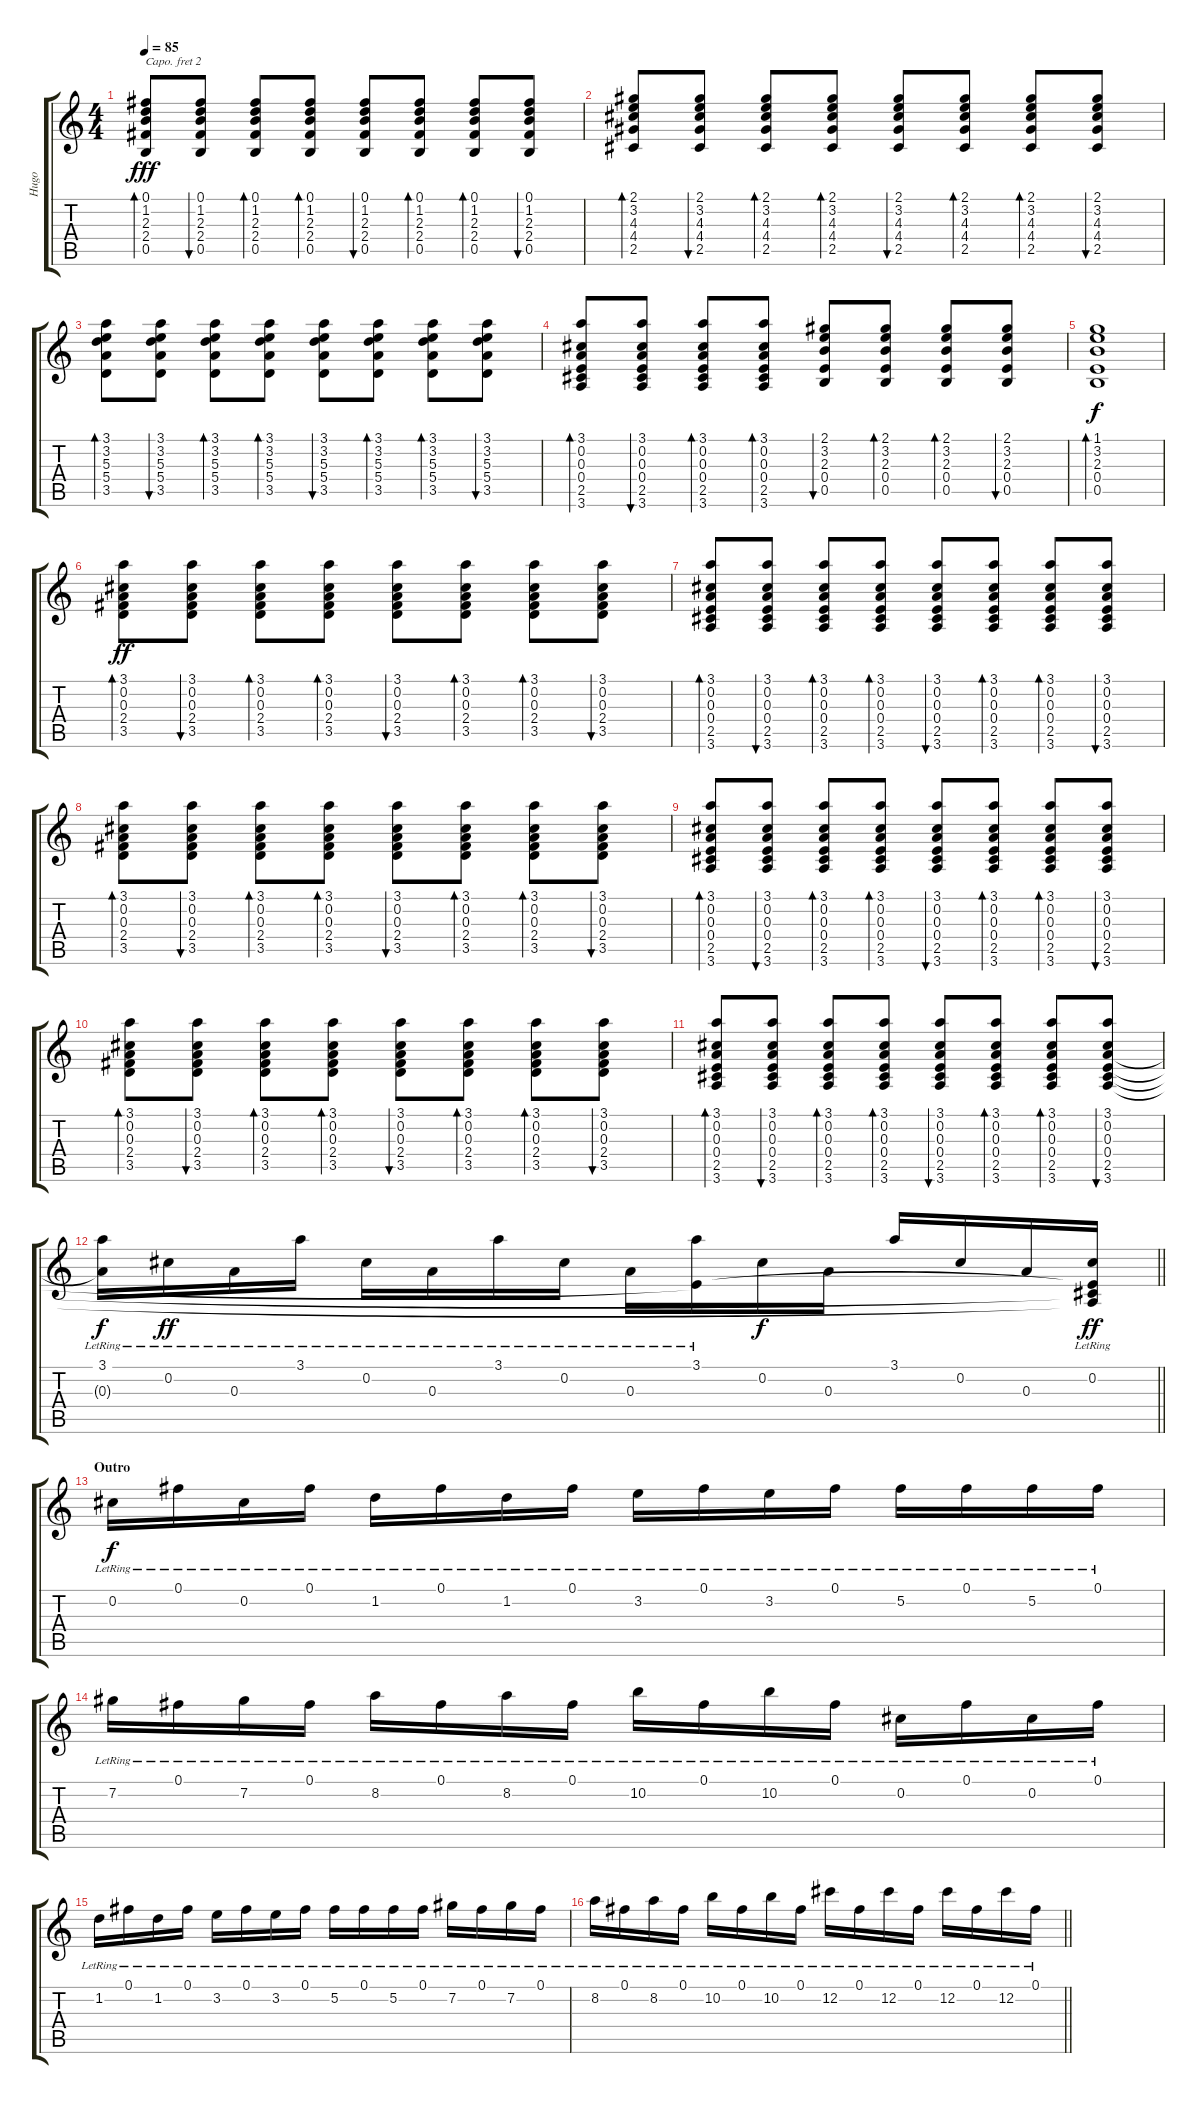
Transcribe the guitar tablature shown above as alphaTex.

\track ("Hugo" "Hugo") {instrument acousticguitarsteel}
\staff {score tabs}
\capo 2
\tuning (E4 B3 G3 D3 A2 E2) {hide}
\ts (4 4)
\tempo 85
\clef g2
\ks c
(0.1 1.2 2.3 2.4 0.5).8{bd 60 dy fff} (0.1 1.2 2.3 2.4 0.5).8{bu 60} (0.1 1.2 2.3 2.4 0.5).8{bd 60} (0.1 1.2 2.3 2.4 0.5).8{bd 60} (0.1 1.2 2.3 2.4 0.5).8{bu 60} (0.1 1.2 2.3 2.4 0.5).8{bd 60} (0.1 1.2 2.3 2.4 0.5).8{bd 60} (0.1 1.2 2.3 2.4 0.5).8{bu 60} |
(2.1 3.2 4.3 4.4 2.5).8{bd 60} (2.1 3.2 4.3 4.4 2.5).8{bu 60} (2.1 3.2 4.3 4.4 2.5).8{bd 60} (2.1 3.2 4.3 4.4 2.5).8{bd 60} (2.1 3.2 4.3 4.4 2.5).8{bu 60} (2.1 3.2 4.3 4.4 2.5).8{bd 60} (2.1 3.2 4.3 4.4 2.5).8{bd 60} (2.1 3.2 4.3 4.4 2.5).8{bu 60} |
(3.1 3.2 5.3 5.4 3.5).8{bd 60} (3.1 3.2 5.3 5.4 3.5).8{bu 60} (3.1 3.2 5.3 5.4 3.5).8{bd 60} (3.1 3.2 5.3 5.4 3.5).8{bd 60} (3.1 3.2 5.3 5.4 3.5).8{bu 60} (3.1 3.2 5.3 5.4 3.5).8{bd 60} (3.1 3.2 5.3 5.4 3.5).8{bd 60} (3.1 3.2 5.3 5.4 3.5).8{bu 60} |
(3.1 0.2 0.3 0.4 2.5 3.6).8{bd 60} (3.1 0.2 0.3 0.4 2.5 3.6).8{bu 60} (3.1 0.2 0.3 0.4 2.5 3.6).8{bd 60} (3.1 0.2 0.3 0.4 2.5 3.6).8{bd 60} (2.1 3.2 2.3 0.4 0.5).8{bu 60} (2.1 3.2 2.3 0.4 0.5).8{bd 60} (2.1 3.2 2.3 0.4 0.5).8{bd 60} (2.1 3.2 2.3 0.4 0.5).8{bu 60} |
(1.1 3.2 2.3 0.4 0.5).1{bd 120 dy f} |
(3.1 0.2 0.3 2.4 3.5).8{bd 60 dy ff volume 16 instrument acousticguitarsteel} (3.1 0.2 0.3 2.4 3.5).8{bu 60} (3.1 0.2 0.3 2.4 3.5).8{bd 60} (3.1 0.2 0.3 2.4 3.5).8{bd 60} (3.1 0.2 0.3 2.4 3.5).8{bu 60} (3.1 0.2 0.3 2.4 3.5).8{bd 60} (3.1 0.2 0.3 2.4 3.5).8{bd 60} (3.1 0.2 0.3 2.4 3.5).8{bu 60} |
(3.1 0.2 0.3 0.4 2.5 3.6).8{bd 60} (3.1 0.2 0.3 0.4 2.5 3.6).8{bu 60} (3.1 0.2 0.3 0.4 2.5 3.6).8{bd 60} (3.1 0.2 0.3 0.4 2.5 3.6).8{bd 60} (3.1 0.2 0.3 0.4 2.5 3.6).8{bu 60} (3.1 0.2 0.3 0.4 2.5 3.6).8{bd 60} (3.1 0.2 0.3 0.4 2.5 3.6).8{bd 60} (3.1 0.2 0.3 0.4 2.5 3.6).8{bu 60} |
(3.1 0.2 0.3 2.4 3.5).8{bd 60} (3.1 0.2 0.3 2.4 3.5).8{bu 60} (3.1 0.2 0.3 2.4 3.5).8{bd 60} (3.1 0.2 0.3 2.4 3.5).8{bd 60} (3.1 0.2 0.3 2.4 3.5).8{bu 60} (3.1 0.2 0.3 2.4 3.5).8{bd 60} (3.1 0.2 0.3 2.4 3.5).8{bd 60} (3.1 0.2 0.3 2.4 3.5).8{bu 60} |
(3.1 0.2 0.3 0.4 2.5 3.6).8{bd 60} (3.1 0.2 0.3 0.4 2.5 3.6).8{bu 60} (3.1 0.2 0.3 0.4 2.5 3.6).8{bd 60} (3.1 0.2 0.3 0.4 2.5 3.6).8{bd 60} (3.1 0.2 0.3 0.4 2.5 3.6).8{bu 60} (3.1 0.2 0.3 0.4 2.5 3.6).8{bd 60} (3.1 0.2 0.3 0.4 2.5 3.6).8{bd 60} (3.1 0.2 0.3 0.4 2.5 3.6).8{bu 60} |
(3.1 0.2 0.3 2.4 3.5).8{bd 60} (3.1 0.2 0.3 2.4 3.5).8{bu 60} (3.1 0.2 0.3 2.4 3.5).8{bd 60} (3.1 0.2 0.3 2.4 3.5).8{bd 60} (3.1 0.2 0.3 2.4 3.5).8{bu 60} (3.1 0.2 0.3 2.4 3.5).8{bd 60} (3.1 0.2 0.3 2.4 3.5).8{bd 60} (3.1 0.2 0.3 2.4 3.5).8{bu 60} |
(3.1 0.2 0.3 0.4 2.5 3.6).8{bd 60} (3.1 0.2 0.3 0.4 2.5 3.6).8{bu 60} (3.1 0.2 0.3 0.4 2.5 3.6).8{bd 60} (3.1 0.2 0.3 0.4 2.5 3.6).8{bd 60} (3.1 0.2 0.3 0.4 2.5 3.6).8{bu 60} (3.1 0.2 0.3 0.4 2.5 3.6).8{bd 60} (3.1 0.2 0.3 0.4 2.5 3.6).8{bd 60} (3.1 0.2 0.3 0.4 2.5 3.6).8{bu 60} |
\barLineRight lightlight
(3.1{lr} 0.3{t}).16{dy f} 0.2{lr}.16{dy ff} 0.3{lr}.16 3.1{lr}.16 0.2{lr}.16 0.3{lr}.16 3.1{lr}.16 0.2{lr}.16 0.3{lr}.16 (3.1{lr} 0.4{t}).16 0.2.16{dy f} 0.3.16 3.1.16 0.2.16 0.3.16 (0.2{lr} 0.4{t} 2.5{t} 3.6{t}).16{dy ff} |
\section ("" "Outro")
0.2{lr}.16{dy f} 0.1{lr}.16 0.2{lr}.16 0.1{lr}.16 1.2{lr}.16 0.1{lr}.16 1.2{lr}.16 0.1{lr}.16 3.2{lr}.16 0.1{lr}.16 3.2{lr}.16 0.1{lr}.16 5.2{lr}.16 0.1{lr}.16 5.2{lr}.16 0.1{lr}.16 |
7.2{lr}.16 0.1{lr}.16 7.2{lr}.16 0.1{lr}.16 8.2{lr}.16 0.1{lr}.16 8.2{lr}.16 0.1{lr}.16 10.2{lr}.16 0.1{lr}.16 10.2{lr}.16 0.1{lr}.16 0.2{lr}.16 0.1{lr}.16 0.2{lr}.16 0.1{lr}.16 |
1.2{lr}.16 0.1{lr}.16 1.2{lr}.16 0.1{lr}.16 3.2{lr}.16 0.1{lr}.16 3.2{lr}.16 0.1{lr}.16 5.2{lr}.16 0.1{lr}.16 5.2{lr}.16 0.1{lr}.16 7.2{lr}.16 0.1{lr}.16 7.2{lr}.16 0.1{lr}.16 |
\barLineRight lightlight
8.2{lr}.16 0.1{lr}.16 8.2{lr}.16 0.1{lr}.16 10.2{lr}.16 0.1{lr}.16 10.2{lr}.16 0.1{lr}.16 12.2{lr}.16 0.1{lr}.16 12.2{lr}.16 0.1{lr}.16 12.2{lr}.16 0.1{lr}.16 12.2{lr}.16 0.1{lr}.16
